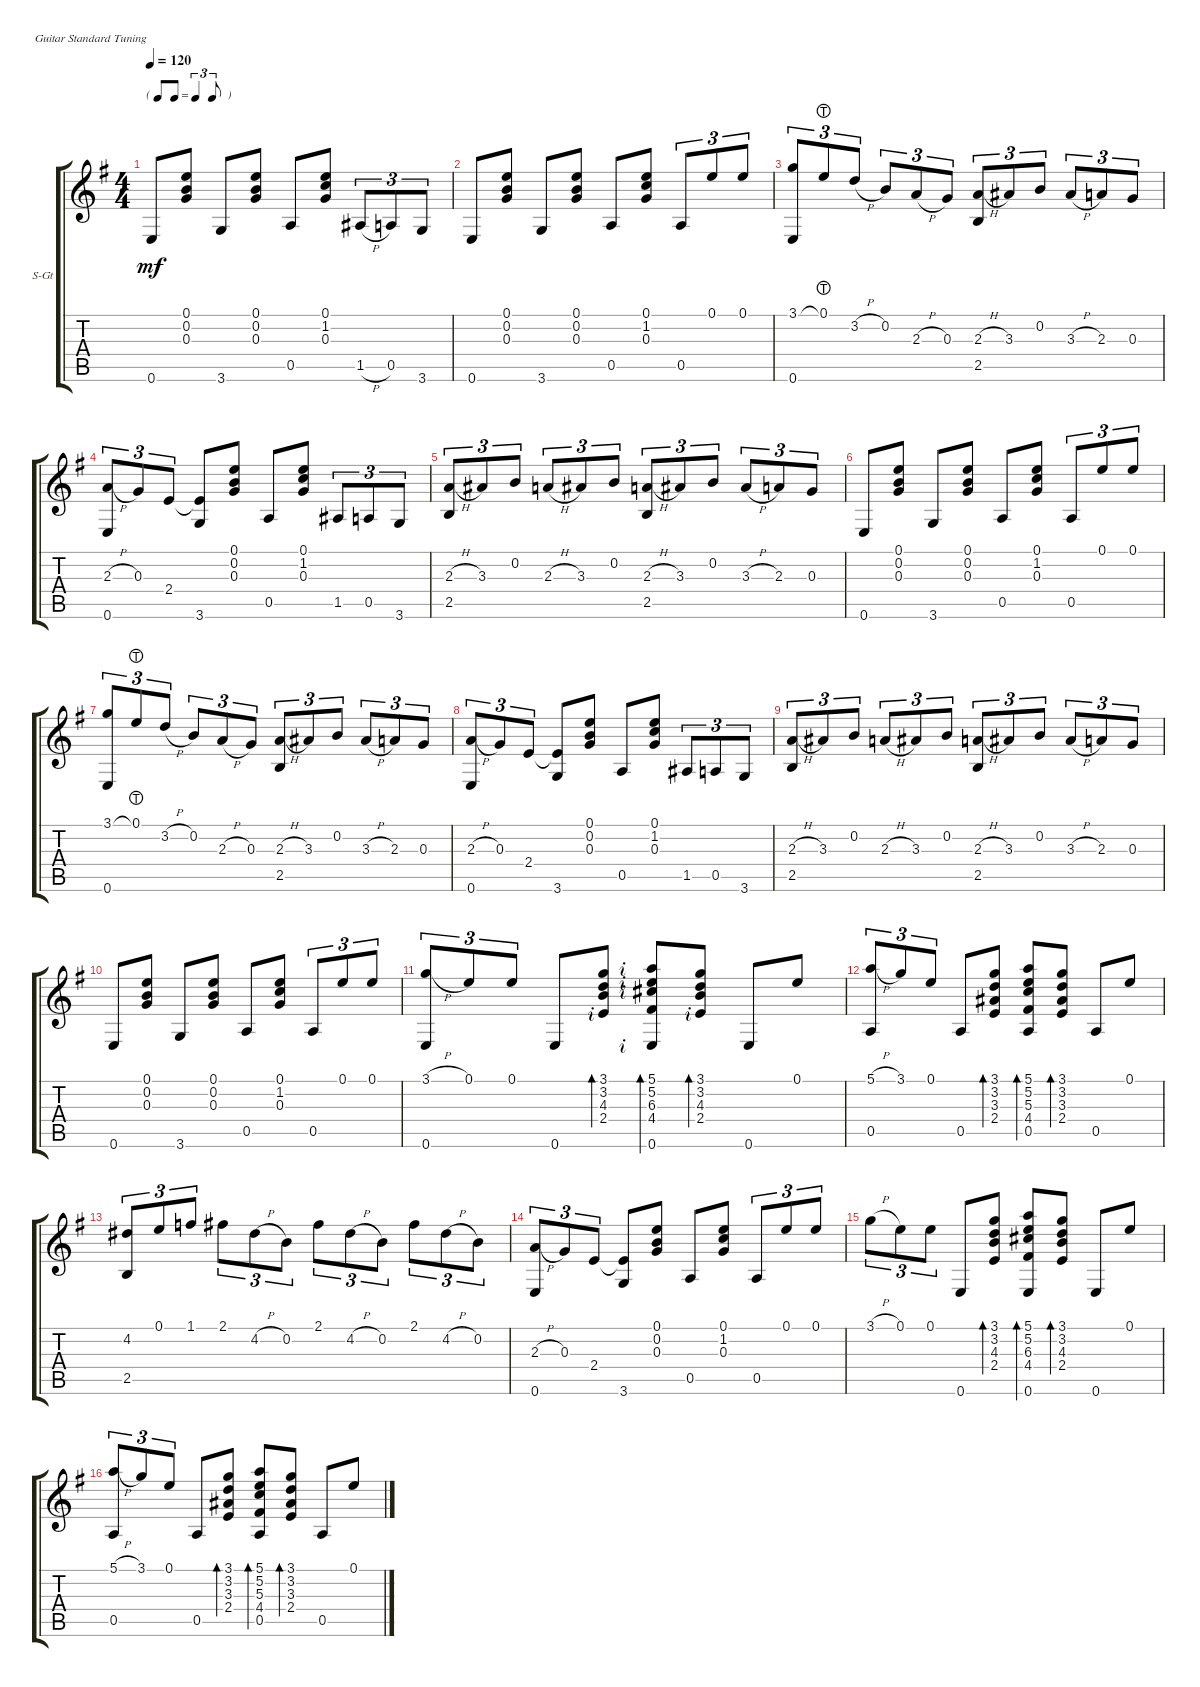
\defaultSystemsLayout 4
\bracketExtendMode groupsimilarinstruments
\firstSystemTrackNameOrientation horizontal
\otherSystemsTrackNameOrientation horizontal
\track ("Steel Guitar" "S-Gt") {instrument acousticguitarsteel}
\staff {score tabs}
\tuning (E4 B3 G3 D3 A2 E2)
\ts (4 4)
\tf triplet8th
\tempo 120
\clef g2
\ks g
0.6.8{dy mf instrument acousticguitarsteel} (0.1 0.2 0.3).8 3.6.8 (0.1 0.2 0.3).8 0.5.8 (0.1 1.2 0.3).8 1.5{h}.8{tu (3 2)} 0.5.8{tu (3 2)} 3.6.8{tu (3 2)} |
0.6.8 (0.1 0.2 0.3).8 3.6.8 (0.3 0.2 0.1).8 0.5.8 (0.1 1.2 0.3).8 0.5.8{tu (3 2)} 0.1.8{tu (3 2)} 0.1.8{tu (3 2)} |
(3.1 0.6).8{tu (3 2)} 0.1{lht}.8{tu (3 2)} 3.2{h}.8{tu (3 2)} 0.2.8{tu (3 2)} 2.3{h}.8{tu (3 2)} 0.3.8{tu (3 2)} (2.3{h} 2.5).8{tu (3 2)} 3.3.8{tu (3 2)} 0.2.8{tu (3 2)} 3.3{h}.8{tu (3 2)} 2.3.8{tu (3 2)} 0.3.8{tu (3 2)} |
(2.3{h} 0.6).8{tu (3 2)} 0.3.8{tu (3 2)} 2.4.8{tu (3 2)} (2.4{t} 3.6).8 (0.1 0.2 0.3).8 0.5.8 (0.1 1.2 0.3).8 1.5.8{tu (3 2)} 0.5.8{tu (3 2)} 3.6.8{tu (3 2)} |
(2.5 2.3{h}).8{tu (3 2)} 3.3.8{tu (3 2)} 0.2.8{tu (3 2)} 2.3{h}.8{tu (3 2)} 3.3.8{tu (3 2)} 0.2.8{tu (3 2)} (2.3{h} 2.5).8{tu (3 2)} 3.3.8{tu (3 2)} 0.2.8{tu (3 2)} 3.3{h}.8{tu (3 2)} 2.3.8{tu (3 2)} 0.3.8{tu (3 2)} |
0.6.8 (0.1 0.2 0.3).8 3.6.8 (0.1 0.2 0.3).8 0.5.8 (0.1 1.2 0.3).8 0.5.8{tu (3 2)} 0.1.8{tu (3 2)} 0.1.8{tu (3 2)} |
(3.1 0.6).8{tu (3 2)} 0.1{lht}.8{tu (3 2)} 3.2{h}.8{tu (3 2)} 0.2.8{tu (3 2)} 2.3{h}.8{tu (3 2)} 0.3.8{tu (3 2)} (2.3{h} 2.5).8{tu (3 2)} 3.3.8{tu (3 2)} 0.2.8{tu (3 2)} 3.3{h}.8{tu (3 2)} 2.3.8{tu (3 2)} 0.3.8{tu (3 2)} |
(0.6 2.3{h}).8{tu (3 2)} 0.3.8{tu (3 2)} 2.4.8{tu (3 2)} (3.6 2.4{t}).8 (0.1 0.2 0.3).8 0.5.8 (0.1 1.2 0.3).8 1.5.8{tu (3 2)} 0.5.8{tu (3 2)} 3.6.8{tu (3 2)} |
(2.5 2.3{h}).8{tu (3 2)} 3.3.8{tu (3 2)} 0.2.8{tu (3 2)} 2.3{h}.8{tu (3 2)} 3.3.8{tu (3 2)} 0.2.8{tu (3 2)} (2.3{h} 2.5).8{tu (3 2)} 3.3.8{tu (3 2)} 0.2.8{tu (3 2)} 3.3{h}.8{tu (3 2)} 2.3.8{tu (3 2)} 0.3.8{tu (3 2)} |
0.6.8 (0.1 0.2 0.3).8 3.6.8 (0.1 0.2 0.3).8 0.5.8 (0.1 1.2 0.3).8 0.5.8{tu (3 2)} 0.1.8{tu (3 2)} 0.1.8{tu (3 2)} |
(3.1{h} 0.6).8{tu (3 2)} 0.1.8{tu (3 2)} 0.1.8{tu (3 2)} 0.6.8 (2.4{rf 2} 3.1 3.2 4.3).8{bd 87} (0.6{rf 2} 5.1{rf 2} 5.2{rf 2} 6.3{rf 2} 4.4).8{bd 86} (2.4{rf 2} 4.3 3.2 3.1).8{bd 86} 0.6.8 0.1.8 |
(0.5 5.1{h}).8{tu (3 2)} 3.1.8{tu (3 2)} 0.1.8{tu (3 2)} 0.5.8 (2.4 3.1 3.2 3.3).8{bd 86} (0.5 4.4 5.1 5.2 5.3).8{bd 86} (2.4 3.3 3.2 3.1).8{bd 86} 0.5.8 0.1.8 |
(2.5 4.2).8{tu (3 2)} 0.1.8{tu (3 2)} 1.1.8{tu (3 2)} 2.1.8{tu (3 2)} 4.2{h}.8{tu (3 2)} 0.2.8{tu (3 2)} 2.1.8{tu (3 2)} 4.2{h}.8{tu (3 2)} 0.2.8{tu (3 2)} 2.1.8{tu (3 2)} 4.2{h}.8{tu (3 2)} 0.2.8{tu (3 2)} |
(2.3{h} 0.6).8{tu (3 2)} 0.3.8{tu (3 2)} 2.4.8{tu (3 2)} (2.4{t} 3.6).8 (0.1 0.2 0.3).8 0.5.8 (0.1 1.2 0.3).8 0.5.8{tu (3 2)} 0.1.8{tu (3 2)} 0.1.8{tu (3 2)} |
3.1{h}.8{tu (3 2)} 0.1.8{tu (3 2)} 0.1.8{tu (3 2)} 0.6.8 (2.4 4.3 3.2 3.1).8{bd 86} (0.6 4.4 6.3 5.2 5.1).8{bd 86} (3.1 3.2 4.3 2.4).8{bd 86} 0.6.8 0.1.8 |
(0.5 5.1{h}).8{tu (3 2)} 3.1.8{tu (3 2)} 0.1.8{tu (3 2)} 0.5.8 (2.4 3.1 3.2 3.3).8{bd 86} (0.5 4.4 5.1 5.2 5.3).8{bd 86} (2.4 3.3 3.2 3.1).8{bd 86} 0.5.8 0.1.8
